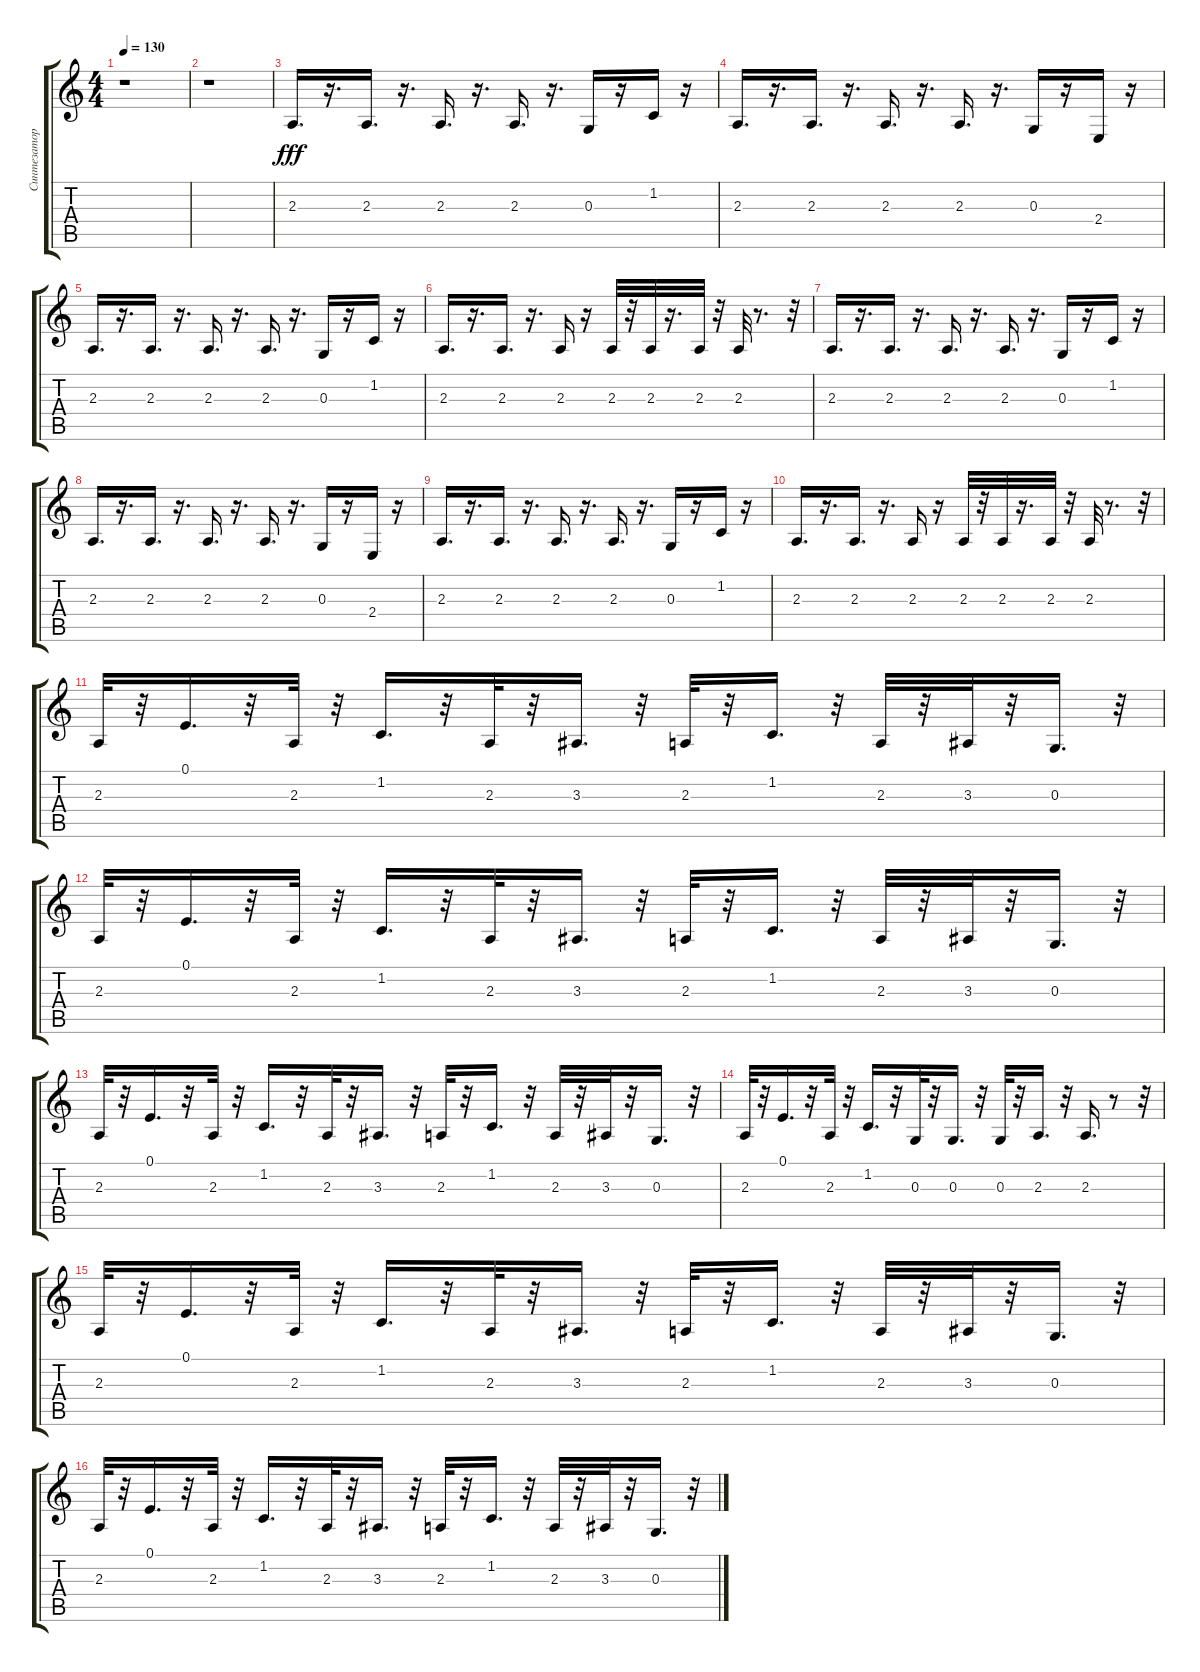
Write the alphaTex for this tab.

\track ("Синтезатор (Ld2 - 1)" "Синтезатор") {instrument lead2sawtooth}
\staff {score tabs}
\tuning (E4 B3 G3 D3 A2 E2) {hide}
\ts (4 4)
\tempo 130
\clef g2
\ks c
r.1{dy fff} |
r.1 |
2.3.16{d} r.16{d} 2.3.16{d} r.16{d} 2.3.16{d} r.16{d} 2.3.16{d} r.16{d} 0.3.16 r.16 1.2.16 r.16 |
2.3.16{d} r.16{d} 2.3.16{d} r.16{d} 2.3.16{d} r.16{d} 2.3.16{d} r.16{d} 0.3.16 r.16 2.4.16 r.16 |
2.3.16{d} r.16{d} 2.3.16{d} r.16{d} 2.3.16{d} r.16{d} 2.3.16{d} r.16{d} 0.3.16 r.16 1.2.16 r.16 |
2.3.16{d} r.16{d} 2.3.16{d} r.16{d} 2.3.16 r.16 2.3.32 r.32 2.3.32 r.16{d} 2.3.32 r.32 2.3.32 r.8{d} r.32 |
2.3.16{d} r.16{d} 2.3.16{d} r.16{d} 2.3.16{d} r.16{d} 2.3.16{d} r.16{d} 0.3.16 r.16 1.2.16 r.16 |
2.3.16{d} r.16{d} 2.3.16{d} r.16{d} 2.3.16{d} r.16{d} 2.3.16{d} r.16{d} 0.3.16 r.16 2.4.16 r.16 |
2.3.16{d} r.16{d} 2.3.16{d} r.16{d} 2.3.16{d} r.16{d} 2.3.16{d} r.16{d} 0.3.16 r.16 1.2.16 r.16 |
2.3.16{d} r.16{d} 2.3.16{d} r.16{d} 2.3.16 r.16 2.3.32 r.32 2.3.32 r.16{d} 2.3.32 r.32 2.3.32 r.8{d} r.32 |
2.3.32 r.32 0.1.16{d} r.32 2.3.32 r.32 1.2.16{d} r.32 2.3.32 r.32 3.3.16{d} r.32 2.3.32 r.32 1.2.16{d} r.32 2.3.32 r.32 3.3.32 r.32 0.3.16{d} r.32 |
2.3.32 r.32 0.1.16{d} r.32 2.3.32 r.32 1.2.16{d} r.32 2.3.32 r.32 3.3.16{d} r.32 2.3.32 r.32 1.2.16{d} r.32 2.3.32 r.32 3.3.32 r.32 0.3.16{d} r.32 |
2.3.32 r.32 0.1.16{d} r.32 2.3.32 r.32 1.2.16{d} r.32 2.3.32 r.32 3.3.16{d} r.32 2.3.32 r.32 1.2.16{d} r.32 2.3.32 r.32 3.3.32 r.32 0.3.16{d} r.32 |
2.3.32 r.32 0.1.16{d} r.32 2.3.32 r.32 1.2.16{d} r.32 0.3.32 r.32 0.3.16{d} r.32 0.3.32 r.32 2.3.16{d} r.32 2.3.16{d} r.8 r.32 |
2.3.32 r.32 0.1.16{d} r.32 2.3.32 r.32 1.2.16{d} r.32 2.3.32 r.32 3.3.16{d} r.32 2.3.32 r.32 1.2.16{d} r.32 2.3.32 r.32 3.3.32 r.32 0.3.16{d} r.32 |
2.3.32 r.32 0.1.16{d} r.32 2.3.32 r.32 1.2.16{d} r.32 2.3.32 r.32 3.3.16{d} r.32 2.3.32 r.32 1.2.16{d} r.32 2.3.32 r.32 3.3.32 r.32 0.3.16{d} r.32
